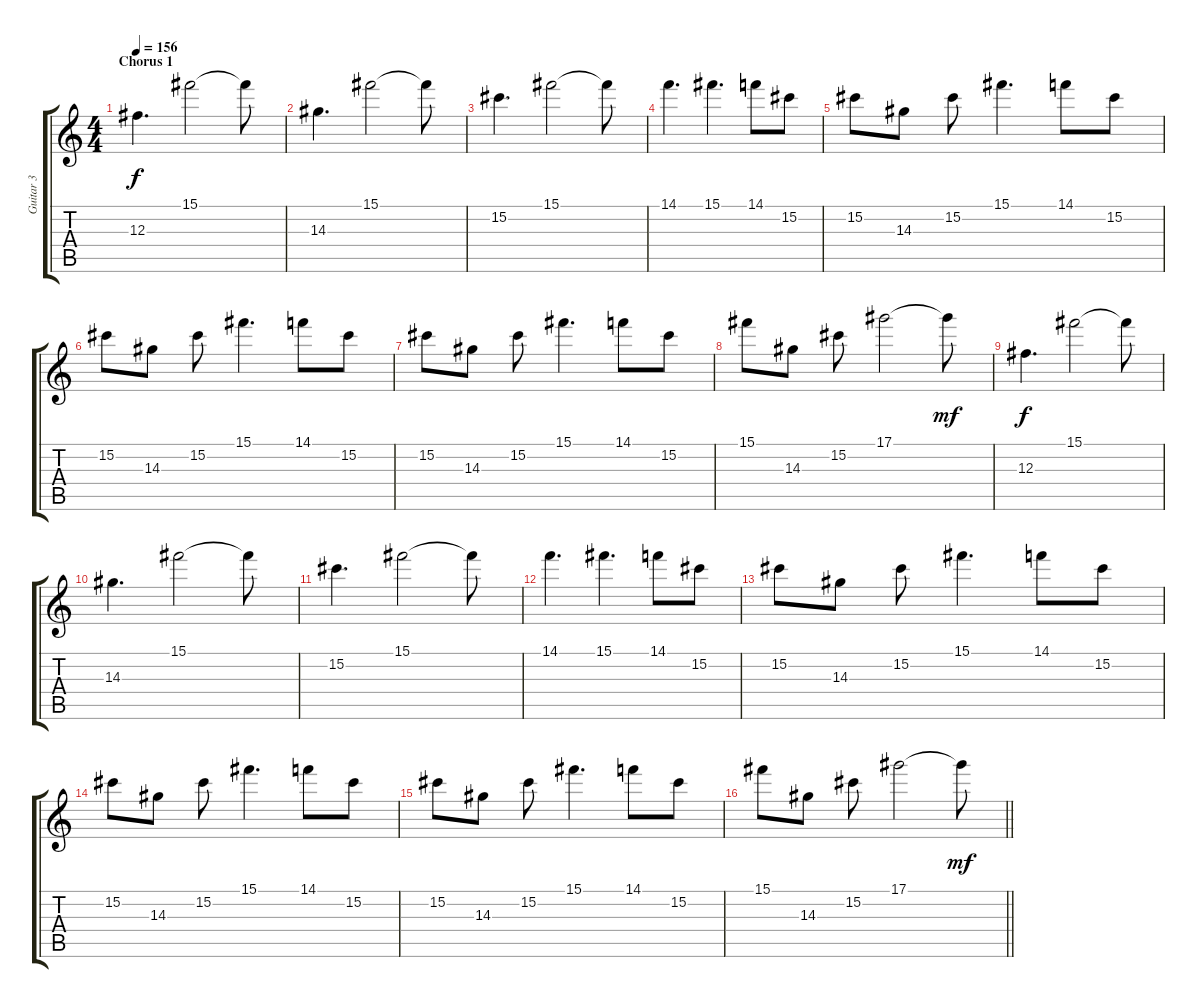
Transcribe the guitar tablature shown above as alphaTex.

\track ("Guitar 3" "Guitar 3") {instrument electricguitarjazz}
\staff {score tabs}
\tuning (Eb4 Bb3 Gb3 Db3 Ab2 Eb2) {hide}
\ts (4 4)
\section ("" "Chorus 1")
\tempo 156
\clef g2
\ks c
12.3.4{d dy f} 15.1.2 15.1{t}.8 |
14.3.4{d} 15.1.2 15.1{t}.8 |
15.2.4{d} 15.1.2 15.1{t}.8 |
14.1.4{d} 15.1.4{d} 14.1.8 15.2.8 |
15.2.8 14.3.8 15.2.8 15.1.4{d} 14.1.8 15.2.8 |
15.2.8 14.3.8 15.2.8 15.1.4{d} 14.1.8 15.2.8 |
15.2.8 14.3.8 15.2.8 15.1.4{d} 14.1.8 15.2.8 |
15.1.8 14.3.8 15.2.8 17.1.2 17.1{t}.8{dy mf} |
12.3.4{d dy f} 15.1.2 15.1{t}.8 |
14.3.4{d} 15.1.2 15.1{t}.8 |
15.2.4{d} 15.1.2 15.1{t}.8 |
14.1.4{d} 15.1.4{d} 14.1.8 15.2.8 |
15.2.8 14.3.8 15.2.8 15.1.4{d} 14.1.8 15.2.8 |
15.2.8 14.3.8 15.2.8 15.1.4{d} 14.1.8 15.2.8 |
15.2.8 14.3.8 15.2.8 15.1.4{d} 14.1.8 15.2.8 |
\barLineRight lightlight
15.1.8 14.3.8 15.2.8 17.1.2 17.1{t}.8{dy mf}
